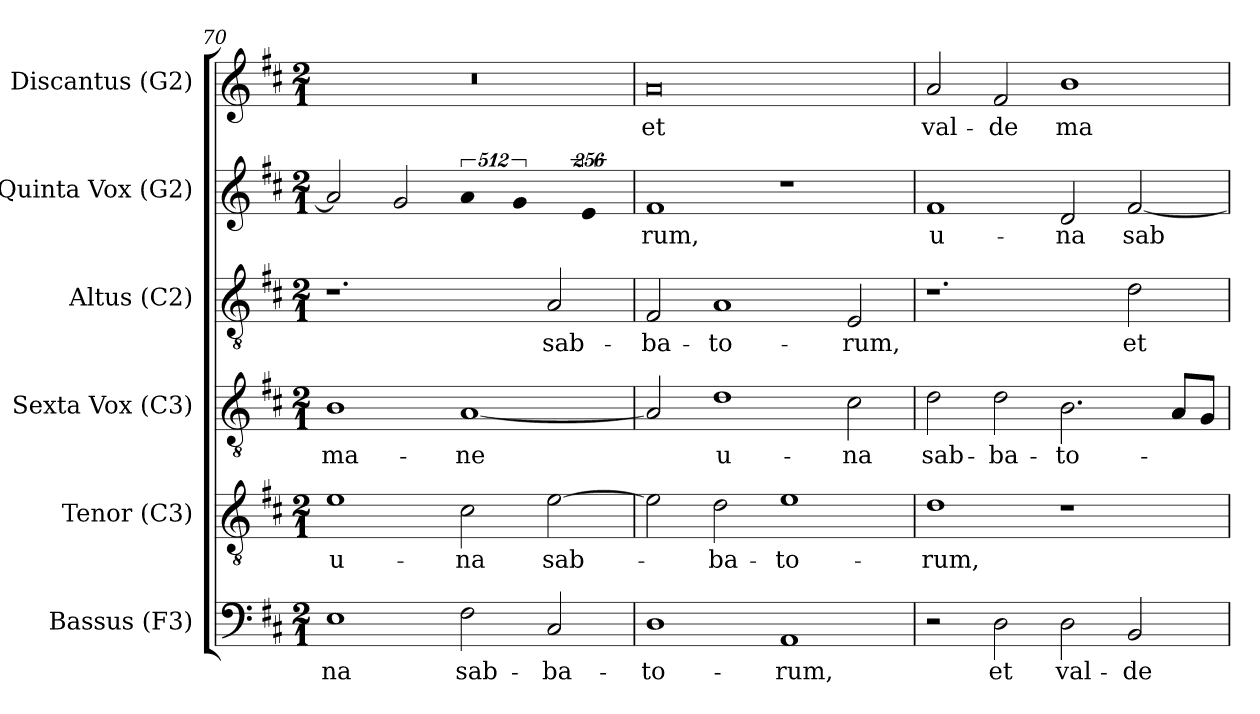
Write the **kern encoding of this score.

**kern	**text	**kern	**text	**kern	**text	**kern	**text	**kern	**text	**kern	**text
*part6	*part6	*part5	*part5	*part4	*part4	*part3	*part3	*part2	*part2	*part1	*part1
*staff6	*staff6	*staff5	*staff5	*staff4	*staff4	*staff3	*staff3	*staff2	*staff2	*staff1	*staff1
*I"Bassus (F3)	*	*I"Tenor (C3)	*	*I"Sexta Vox (C3)	*	*I"Altus (C2)	*	*I"Quinta Vox (G2)	*	*I"Discantus (G2)	*
*	*	*I'T	*	*I'SV	*	*	*	*I'QV	*	*	*
*clefF4	*	*clefGv2	*	*clefGv2	*	*clefGv2	*	*clefG2	*	*clefG2	*
*	*	*	*	*	*	*ITrd7c12	*	*	*	*	*
*k[f#c#]	*	*k[f#c#]	*	*k[f#c#]	*	*k[f#c#]	*	*k[f#c#]	*	*k[f#c#]	*
*D:	*	*D:	*	*D:	*	*D:	*	*D:	*	*D:	*
*M2/1	*	*M2/1	*	*M2/1	*	*M2/1	*	*M2/1	*	*M2/1	*
=70	=70	=70	=70	=70	=70	=70	=70	=70	=70	=70	=70
!	!LO:LY:b:color=#000000	!	!	!	!	!	!	!	!	!	!
!	!	!	!LO:LY:b:color=#000000	!	!	!	!	!	!	!	!
!	!	!	!	!	!LO:LY:b:color=#000000	!	!	!	!	!LO:N:vis=1	!
1Ei	-na	1ei	u-	1Bi	ma-	1.r	.	2ai/]	.	0r	.
.	.	.	.	.	.	.	.	2gi/	.	.	.
!	!LO:LY:b:color=#000000	!	!	!	!	!	!	!	!	!	!
!	!	!	!LO:LY:b:color=#000000	!	!	!	!	!	!	!	!
!	!	!	!	!	!LO:LY:b:color=#000000	!	!	!LO:N:vis=2	!	!	!
2F#i\	sab-	2c#i\	-na	[1Ai	-ne	.	.	1024%341ai/	.	.	.
!	!	!	!	!	!	!	!	!LO:N:vis=2	!	!	!
.	.	.	.	.	.	.	.	1024%341gi/	.	.	.
!	!LO:LY:b:color=#000000	!	!	!	!	!	!	!	!	!	!
!	!	!	!LO:LY:b:color=#000000	!	!	!	!	!	!	!	!
!	!	!	!	!	!	!	!LO:LY:b:color=#000000	!	!	!	!
2C#i/	-ba-	[2ei\	sab-	.	.	2AAi/	sab-	.	.	.	.
!	!	!	!	!	!	!	!	!LO:N:vis=2	!	!	!
.	.	.	.	.	.	.	.	512%171ei/	.	.	.
=71	=71	=71	=71	=71	=71	=71	=71	=71	=71	=71	=71
!	!LO:LY:b:color=#000000	!	!	!	!	!	!	!	!	!	!
!	!	!	!	!	!	!	!LO:LY:b:color=#000000	!	!	!	!
!	!	!	!	!	!	!	!	!	!LO:LY:b:color=#000000	!	!
!	!	!	!	!	!	!	!	!	!	!	!LO:LY:b:color=#000000
1Di	-to-	2ei\]	.	2Ai/]	.	2FF#i/	-ba-	1f#i	-rum,	0ai	et
!	!	!	!LO:LY:b:color=#000000	!	!	!	!	!	!	!	!
!	!	!	!	!	!LO:LY:b:color=#000000	!	!	!	!	!	!
!	!	!	!	!	!	!	!LO:LY:b:color=#000000	!	!	!	!
.	.	2di\	-ba-	1di	u-	1AAi	-to-	.	.	.	.
!	!LO:LY:b:color=#000000	!	!	!	!	!	!	!	!	!	!
!	!	!	!LO:LY:b:color=#000000	!	!	!	!	!	!	!	!
1AAi	-rum,	1ei	-to-	.	.	.	.	1r	.	.	.
!	!	!	!	!	!LO:LY:b:color=#000000	!	!	!	!	!	!
!	!	!	!	!	!	!	!LO:LY:b:color=#000000	!	!	!	!
.	.	.	.	2c#i\	-na	2EEi/	-rum,	.	.	.	.
=72	=72	=72	=72	=72	=72	=72	=72	=72	=72	=72	=72
!	!	!	!LO:LY:b:color=#000000	!	!	!	!	!	!	!	!
!	!	!	!	!	!LO:LY:b:color=#000000	!	!	!	!	!	!
!	!	!	!	!	!	!	!	!	!LO:LY:b:color=#000000	!	!
!	!	!	!	!	!	!	!	!	!	!	!LO:LY:b:color=#000000
2r	.	1di	-rum,	2di\	sab-	1.r	.	1f#i	u-	2ai/	val-
!	!LO:LY:b:color=#000000	!	!	!	!	!	!	!	!	!	!
!	!	!	!	!	!LO:LY:b:color=#000000	!	!	!	!	!	!
!	!	!	!	!	!	!	!	!	!	!	!LO:LY:b:color=#000000
2Di\	et	.	.	2di\	-ba-	.	.	.	.	2f#i/	-de
!	!LO:LY:b:color=#000000	!	!	!	!	!	!	!	!	!	!
!	!	!	!	!	!LO:LY:b:color=#000000	!	!	!	!	!	!
!	!	!	!	!	!	!	!	!	!LO:LY:b:color=#000000	!	!
!	!	!	!	!	!	!	!	!	!	!	!LO:LY:b:color=#000000
2Di\	val-	1r	.	2.Bi\	-to-	.	.	2di/	-na	1bi	ma-
!	!LO:LY:b:color=#000000	!	!	!	!	!	!	!	!	!	!
!	!	!	!	!	!	!	!LO:LY:b:color=#000000	!	!	!	!
!	!	!	!	!	!	!	!	!	!LO:LY:b:color=#000000	!	!
2BBi/	-de	.	.	.	.	2Di\	et	[2f#i/	sab-	.	.
.	.	.	.	8Ai/L	.	.	.	.	.	.	.
.	.	.	.	8Gi/J	.	.	.	.	.	.	.
=	=	=	=	=	=	=	=	=	=	=	=
*-	*-	*-	*-	*-	*-	*-	*-	*-	*-	*-	*-
